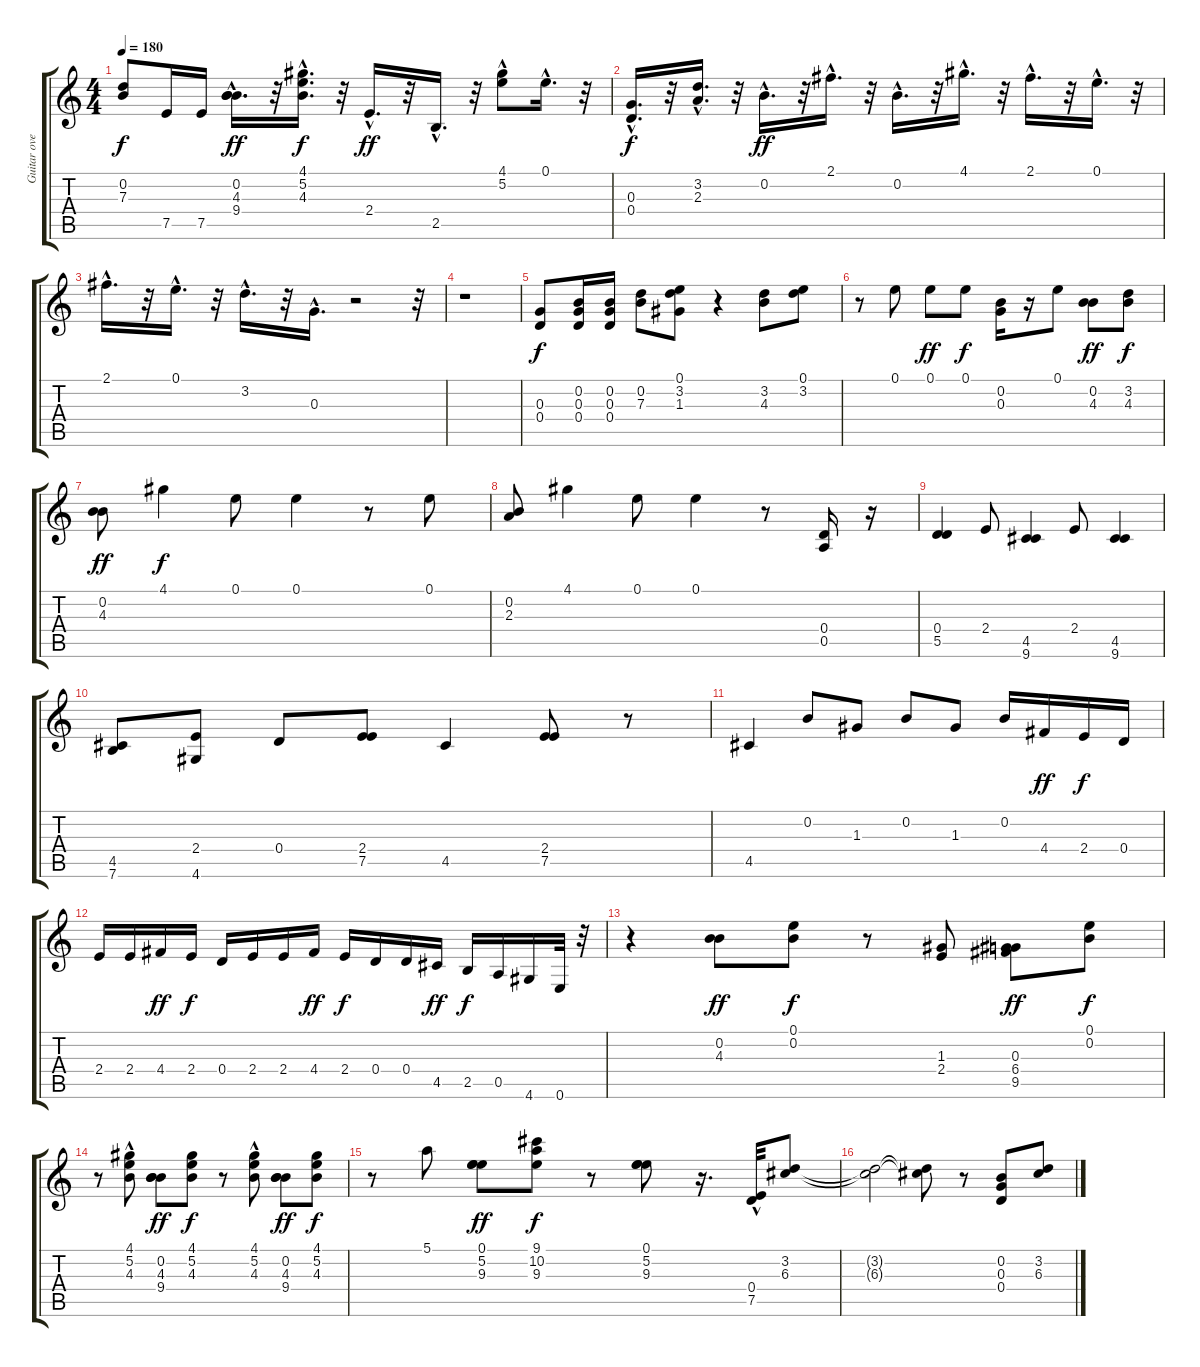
\track ("Guitar overdrive" "Guitar ove") {instrument overdrivenguitar}
\staff {score tabs}
\tuning (E4 B3 G3 D3 A2 E2) {hide}
\ts (4 4)
\tempo 180
\clef g2
\ks c
(0.2 7.3).8{dy f} 7.5.16 7.5.16 (0.2{hac} 4.3{hac} 9.4{hac}).16{d dy ff} r.32 (4.1{hac} 5.2{hac} 4.3{hac}).16{d dy f} r.32 2.4{hac}.16{d dy ff} r.32 2.5{hac}.16{d} r.32 (4.1 5.2{hac}).8 0.1{hac}.16{d} r.32 |
(0.3{hac} 0.4{hac}).16{d dy f} r.32 (3.2{hac} 2.3{hac}).16{d} r.32 0.2{hac}.16{d dy ff} r.32 2.1{hac}.16{d} r.32 0.2{hac}.16{d} r.32 4.1{hac}.16{d} r.32 2.1{hac}.16{d} r.32 0.1{hac}.16{d} r.32 |
2.1{hac}.16{d} r.32 0.1{hac}.16{d} r.32 3.2{hac}.16{d} r.32 0.3{hac}.16{d} r.2 r.32 |
r.1 |
(0.3 0.4).8{dy f} (0.2 0.3 0.4).16 (0.2 0.3 0.4).16 (0.2 7.3).8 (0.1 3.2 1.3).8 r.4 (3.2 4.3).8 (0.1 3.2).8 |
r.8 0.1.8 0.1.8{dy ff} 0.1.8{dy f} (0.2 0.3).16 r.16 0.1.8 (0.2 4.3).8{dy ff} (3.2 4.3).8{dy f} |
(0.2 4.3).8{dy ff} 4.1.4{dy f} 0.1.8 0.1.4 r.8 0.1.8 |
(0.2 2.3).8 4.1.4 0.1.8 0.1.4 r.8 (0.4 0.5).16 r.16 |
(0.4 5.5).4 2.4.8 (4.5 9.6).4 2.4.8 (4.5 9.6).4 |
(4.5 7.6).8 (2.4 4.6).8 0.4.8 (2.4 7.5).8 4.5.4 (2.4 7.5).8 r.8 |
4.5.4 0.2.8 1.3.8 0.2.8 1.3.8 0.2.16 4.4.16{dy ff} 2.4.16{dy f} 0.4.16 |
2.4.16 2.4.16 4.4.16{dy ff} 2.4.16{dy f} 0.4.16 2.4.16 2.4.16 4.4.16{dy ff} 2.4.16{dy f} 0.4.16 0.4.16 4.5.16{dy ff} 2.5.16{dy f} 0.5.16 4.6.16 0.6.32 r.32 |
r.4 (0.2 4.3).8{dy ff} (0.1 0.2).8{dy f} r.8 (1.3 2.4).8 (0.3 6.4 9.5).8{dy ff} (0.1 0.2).8{dy f} |
r.8 (4.1 5.2 4.3{hac}).8 (0.2 4.3 9.4).8{dy ff} (4.1 5.2 4.3).8{dy f} r.8 (4.1 5.2 4.3{hac}).8 (0.2 4.3 9.4).8{dy ff} (4.1 5.2 4.3).8{dy f} |
r.8 5.1.8 (0.1 5.2 9.3).8{dy ff} (9.1 10.2 9.3).8{dy f} r.8 (0.1 5.2 9.3).8 r.16{d} (0.4{hac} 7.5{hac}).32 (3.2 6.3).8 |
(3.2{t} 6.3{t}).2 (3.2{t} 6.3{t}).8 r.8 (0.2 0.3 0.4).8 (3.2 6.3).8
